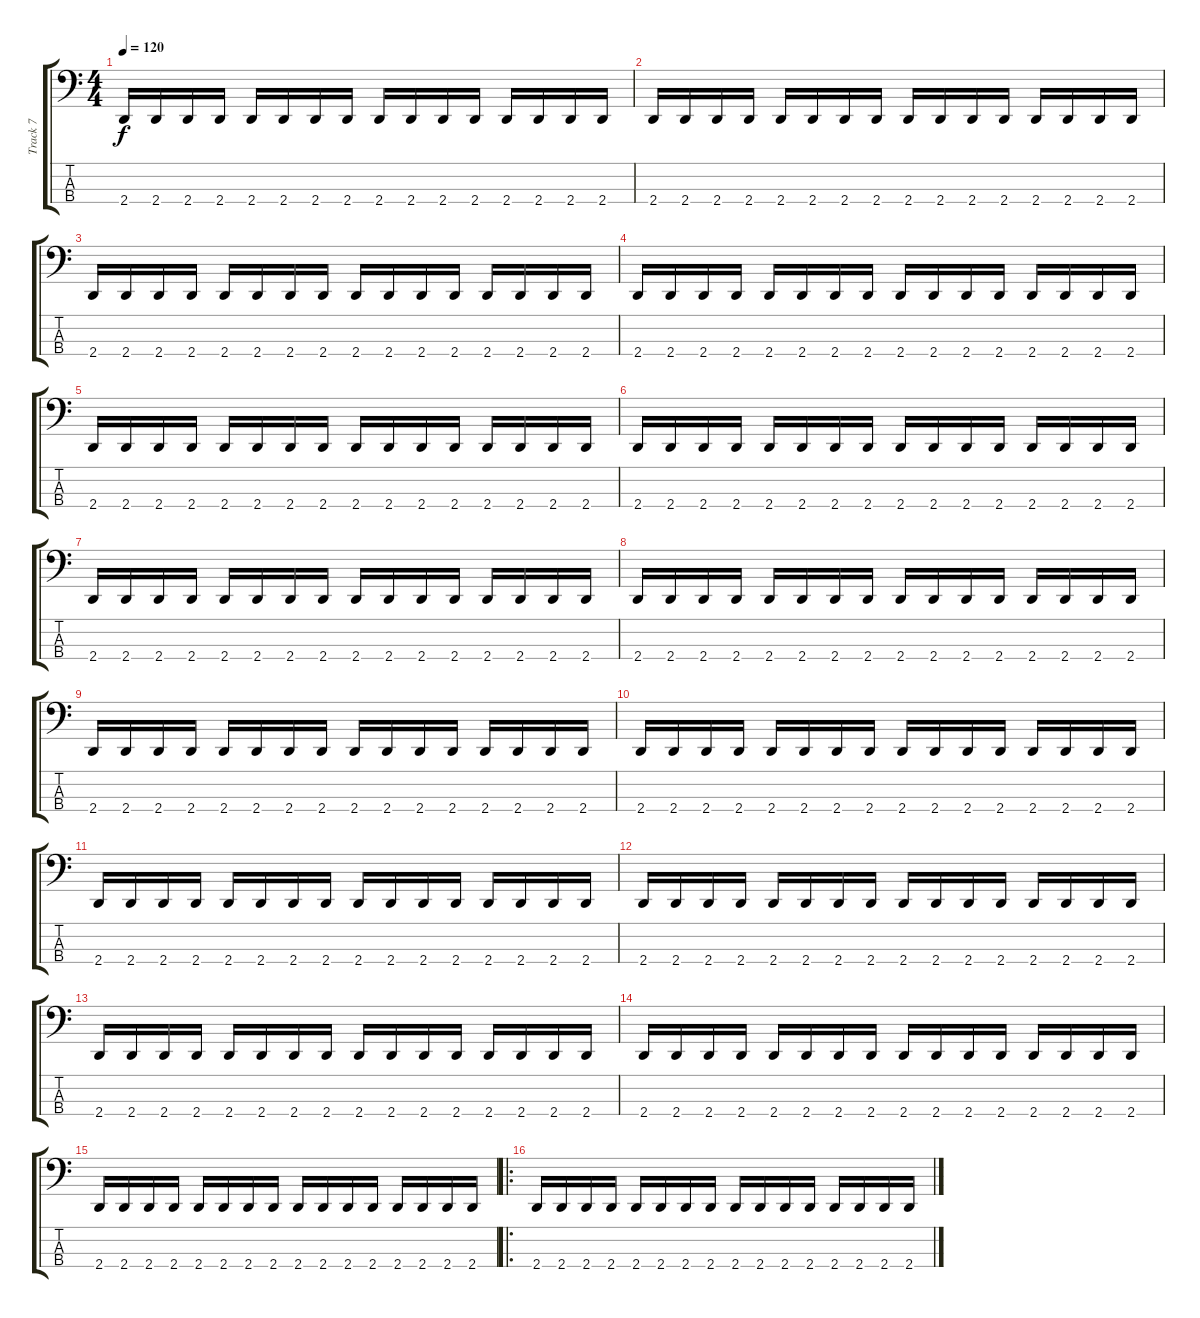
\track ("Track 7" "Track 7") {instrument electricbasspick}
\staff {score tabs}
\tuning (Eb2 Bb1 F1 C1) {hide}
\ts (4 4)
\tempo 120
\clef f4
\ks c
2.4.16{dy f} 2.4.16 2.4.16 2.4.16 2.4.16 2.4.16 2.4.16 2.4.16 2.4.16 2.4.16 2.4.16 2.4.16 2.4.16 2.4.16 2.4.16 2.4.16 |
2.4.16 2.4.16 2.4.16 2.4.16 2.4.16 2.4.16 2.4.16 2.4.16 2.4.16 2.4.16 2.4.16 2.4.16 2.4.16 2.4.16 2.4.16 2.4.16 |
2.4.16 2.4.16 2.4.16 2.4.16 2.4.16 2.4.16 2.4.16 2.4.16 2.4.16 2.4.16 2.4.16 2.4.16 2.4.16 2.4.16 2.4.16 2.4.16 |
2.4.16 2.4.16 2.4.16 2.4.16 2.4.16 2.4.16 2.4.16 2.4.16 2.4.16 2.4.16 2.4.16 2.4.16 2.4.16 2.4.16 2.4.16 2.4.16 |
2.4.16 2.4.16 2.4.16 2.4.16 2.4.16 2.4.16 2.4.16 2.4.16 2.4.16 2.4.16 2.4.16 2.4.16 2.4.16 2.4.16 2.4.16 2.4.16 |
2.4.16 2.4.16 2.4.16 2.4.16 2.4.16 2.4.16 2.4.16 2.4.16 2.4.16 2.4.16 2.4.16 2.4.16 2.4.16 2.4.16 2.4.16 2.4.16 |
2.4.16 2.4.16 2.4.16 2.4.16 2.4.16 2.4.16 2.4.16 2.4.16 2.4.16 2.4.16 2.4.16 2.4.16 2.4.16 2.4.16 2.4.16 2.4.16 |
2.4.16 2.4.16 2.4.16 2.4.16 2.4.16 2.4.16 2.4.16 2.4.16 2.4.16 2.4.16 2.4.16 2.4.16 2.4.16 2.4.16 2.4.16 2.4.16 |
2.4.16 2.4.16 2.4.16 2.4.16 2.4.16 2.4.16 2.4.16 2.4.16 2.4.16 2.4.16 2.4.16 2.4.16 2.4.16 2.4.16 2.4.16 2.4.16 |
2.4.16 2.4.16 2.4.16 2.4.16 2.4.16 2.4.16 2.4.16 2.4.16 2.4.16 2.4.16 2.4.16 2.4.16 2.4.16 2.4.16 2.4.16 2.4.16 |
2.4.16 2.4.16 2.4.16 2.4.16 2.4.16 2.4.16 2.4.16 2.4.16 2.4.16 2.4.16 2.4.16 2.4.16 2.4.16 2.4.16 2.4.16 2.4.16 |
2.4.16 2.4.16 2.4.16 2.4.16 2.4.16 2.4.16 2.4.16 2.4.16 2.4.16 2.4.16 2.4.16 2.4.16 2.4.16 2.4.16 2.4.16 2.4.16 |
2.4.16 2.4.16 2.4.16 2.4.16 2.4.16 2.4.16 2.4.16 2.4.16 2.4.16 2.4.16 2.4.16 2.4.16 2.4.16 2.4.16 2.4.16 2.4.16 |
2.4.16 2.4.16 2.4.16 2.4.16 2.4.16 2.4.16 2.4.16 2.4.16 2.4.16 2.4.16 2.4.16 2.4.16 2.4.16 2.4.16 2.4.16 2.4.16 |
2.4.16 2.4.16 2.4.16 2.4.16 2.4.16 2.4.16 2.4.16 2.4.16 2.4.16 2.4.16 2.4.16 2.4.16 2.4.16 2.4.16 2.4.16 2.4.16 |
\ro
2.4.16 2.4.16 2.4.16 2.4.16 2.4.16 2.4.16 2.4.16 2.4.16 2.4.16 2.4.16 2.4.16 2.4.16 2.4.16 2.4.16 2.4.16 2.4.16
